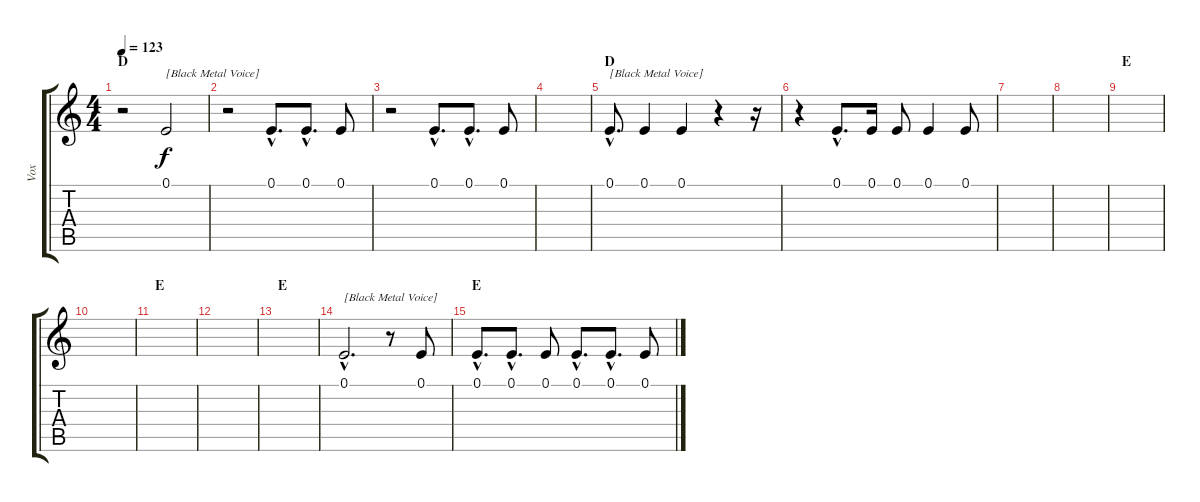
\track ("Vox" "Vox") {instrument oboe}
\staff {score tabs}
\tuning (E4 B3 G3 D3 A2 E2) {hide}
\ts (4 4)
\section ("" "D")
\tempo 123
\clef g2
\ks c
r.2{dy f} 0.1.2{txt "[Black Metal Voice]" instrument gunshot} |
r.2 0.1{hac}.8{d instrument gunshot} 0.1{hac}.8{d} 0.1.8 |
r.2 0.1{hac}.8{d instrument gunshot} 0.1{hac}.8{d} 0.1.8 |
|
\section ("" "D")
0.1{hac}.8{d txt "[Black Metal Voice]" instrument gunshot} 0.1.4 0.1.4 r.4 r.16 |
r.4 0.1{hac}.8{d instrument gunshot} 0.1.16 0.1.8 0.1.4 0.1.8 |
|
|
\section ("" "E")
|
|
\section ("" "E")
|
|
\section ("" "E")
|
0.1{hac}.2{d txt "[Black Metal Voice]" instrument gunshot} r.8 0.1.8 |
\section ("" "E")
0.1{hac}.8{d instrument gunshot} 0.1{hac}.8{d} 0.1.8 0.1{hac}.8{d} 0.1{hac}.8{d} 0.1.8
